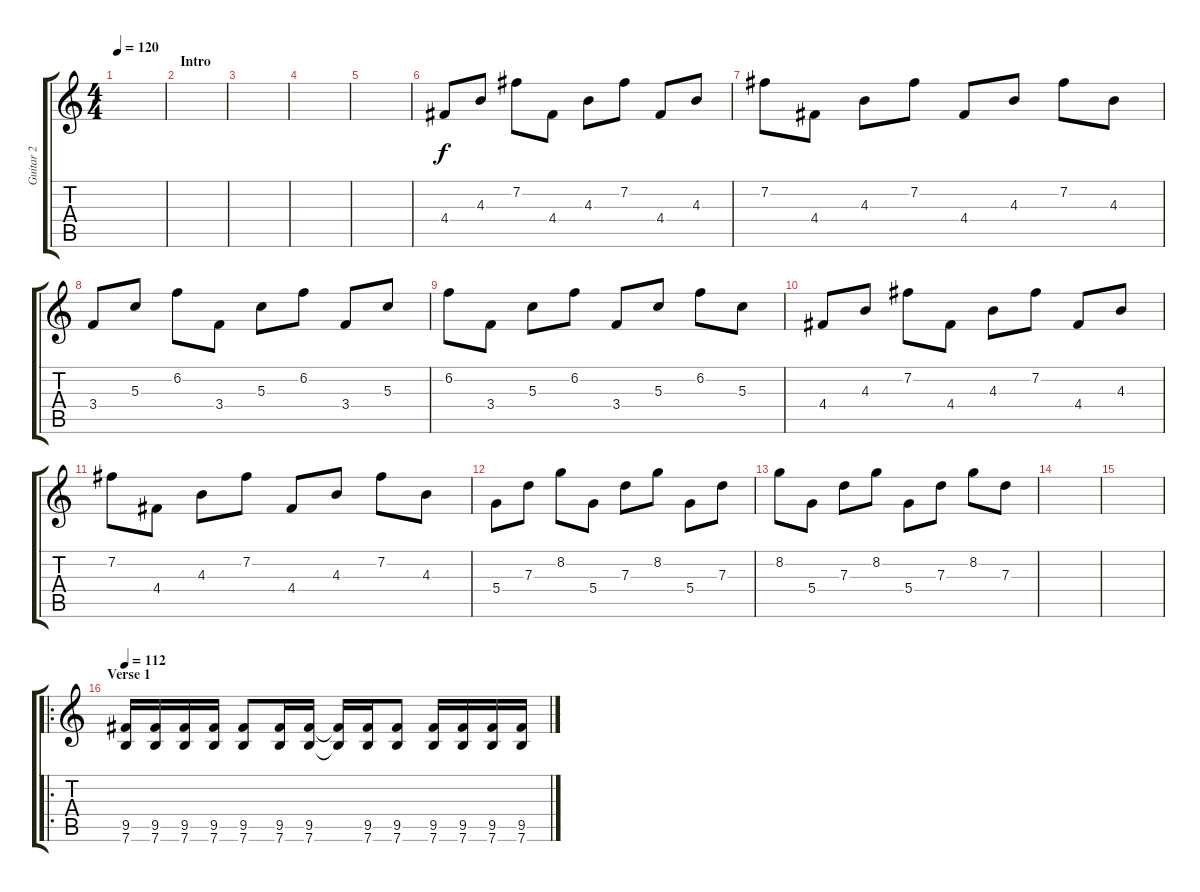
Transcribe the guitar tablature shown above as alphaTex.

\track ("Guitar 2" "Guitar 2") {instrument distortionguitar}
\staff {score tabs}
\tuning (E4 B3 G3 D3 A2 E2) {hide}
\ts (4 4)
\tempo 120
\clef g2
\ks c
|
\section ("" "Intro")
|
|
|
|
4.4.8 4.3.8 7.2.8 4.4.8 4.3.8 7.2.8 4.4.8 4.3.8 |
7.2.8 4.4.8 4.3.8 7.2.8 4.4.8 4.3.8 7.2.8 4.3.8 |
3.4.8 5.3.8 6.2.8 3.4.8 5.3.8 6.2.8 3.4.8 5.3.8 |
6.2.8 3.4.8 5.3.8 6.2.8 3.4.8 5.3.8 6.2.8 5.3.8 |
4.4.8 4.3.8 7.2.8 4.4.8 4.3.8 7.2.8 4.4.8 4.3.8 |
7.2.8 4.4.8 4.3.8 7.2.8 4.4.8 4.3.8 7.2.8 4.3.8 |
5.4.8 7.3.8 8.2.8 5.4.8 7.3.8 8.2.8 5.4.8 7.3.8 |
8.2.8 5.4.8 7.3.8 8.2.8 5.4.8 7.3.8 8.2.8 7.3.8 |
|
|
\ro
\section ("" "Verse 1")
\tempo 112
(9.5 7.6).16 (9.5 7.6).16 (9.5 7.6).16 (9.5 7.6).16 (9.5 7.6).8 (9.5 7.6).16 (9.5 7.6).16 (9.5{t} 7.6{t}).16 (9.5 7.6).16 (9.5 7.6).8 (9.5 7.6).16 (9.5 7.6).16 (9.5 7.6).16 (9.5 7.6).16
